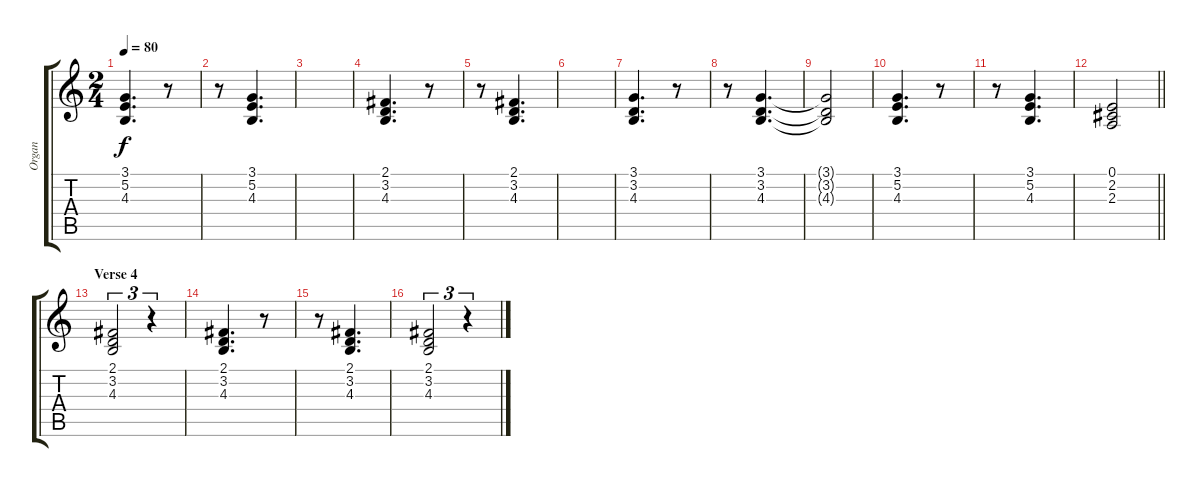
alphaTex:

\track ("Organ" "Organ") {instrument drawbarorgan}
\staff {score tabs}
\tuning (E4 B3 G3 D3 A2 E2) {hide}
\ts (2 4)
\tempo 80
\clef g2
\ks c
(3.1 5.2 4.3).4{d dy f} r.8 |
r.8 (3.1 5.2 4.3).4{d} |
|
(2.1 3.2 4.3).4{d} r.8 |
r.8 (2.1 3.2 4.3).4{d} |
|
(3.1 3.2 4.3).4{d} r.8 |
r.8 (3.1 3.2 4.3).4{d} |
(3.1{t} 3.2{t} 4.3{t}).2 |
(3.1 5.2 4.3).4{d} r.8 |
r.8 (3.1 5.2 4.3).4{d} |
\barLineRight lightlight
(0.1 2.2 2.3).2 |
\section ("" "Verse 4")
(2.1 3.2 4.3).2{tu (3 2)} r.4{tu (3 2)} |
(2.1 3.2 4.3).4{d} r.8 |
r.8 (2.1 3.2 4.3).4{d} |
(2.1 3.2 4.3).2{tu (3 2)} r.4{tu (3 2)}
